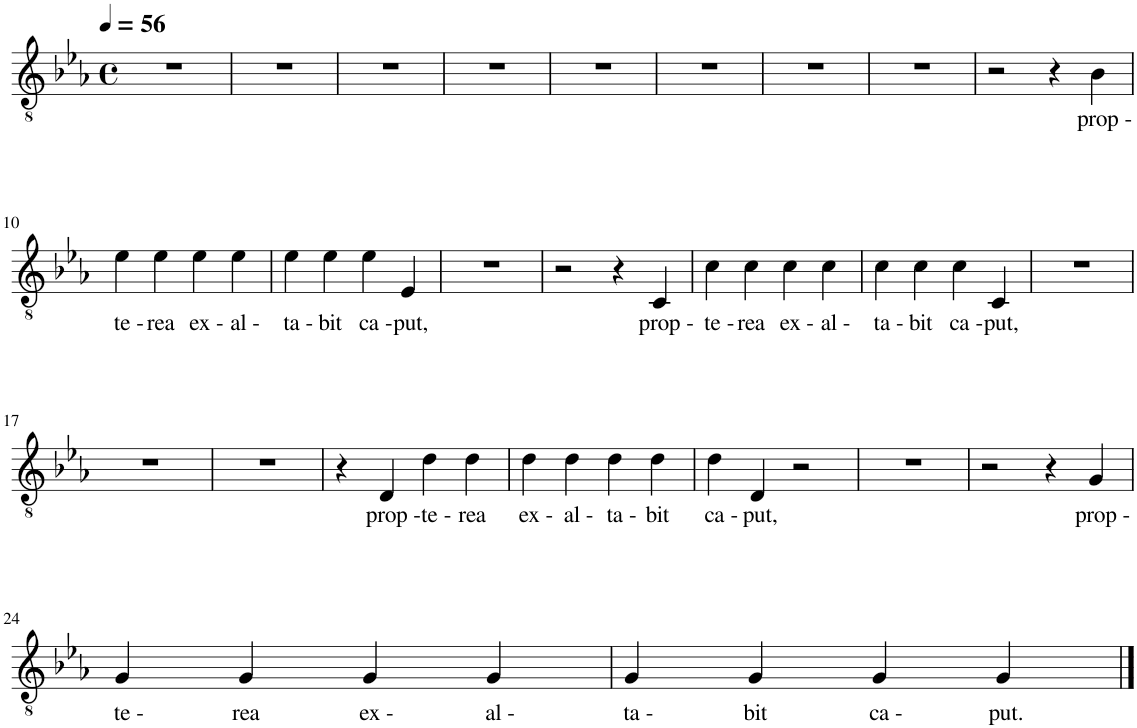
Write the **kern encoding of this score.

**kern	**text
*part1	*part1
*staff1	*staff1
*I"Ténor, Tenor	*
*I'T.	*
*clefGv2	*
*k[b-e-a-]	*
*M4/4	*
*met(c)	*
*MM56	*
=1	=1
1r	.
=2	=2
1r	.
=3	=3
1r	.
=4	=4
1r	.
=5	=5
1r	.
=6	=6
1r	.
=7	=7
1r	.
=8	=8
1r	.
=9	=9
2r	.
4r	.
!	!LO:LY:b
4B-\	prop -
!!LO:LB:g=z
=10	=10
!	!LO:LY:b
4e-\	te -
!	!LO:LY:b
4e-\	rea
!	!LO:LY:b
4e-\	ex -
!	!LO:LY:b
4e-\	al -
=11	=11
!	!LO:LY:b
4e-\	ta -
!	!LO:LY:b
4e-\	bit
!	!LO:LY:b
4e-\	ca -
!	!LO:LY:b
4E-/	put,
=12	=12
1r	.
=13	=13
2r	.
4r	.
!	!LO:LY:b
4C/	prop -
=14	=14
!	!LO:LY:b
4c\	te -
!	!LO:LY:b
4c\	rea
!	!LO:LY:b
4c\	ex -
!	!LO:LY:b
4c\	al -
=15	=15
!	!LO:LY:b
4c\	ta -
!	!LO:LY:b
4c\	bit
!	!LO:LY:b
4c\	ca -
!	!LO:LY:b
4C/	put,
=16	=16
1r	.
!!LO:LB:g=z
=17	=17
1r	.
=18	=18
1r	.
=19	=19
4r	.
!	!LO:LY:b
4D/	prop -
!	!LO:LY:b
4d\	te -
!	!LO:LY:b
4d\	rea
=20	=20
!	!LO:LY:b
4d\	ex -
!	!LO:LY:b
4d\	al -
!	!LO:LY:b
4d\	ta -
!	!LO:LY:b
4d\	bit
=21	=21
!	!LO:LY:b
4d\	ca -
!	!LO:LY:b
4D/	put,
2r	.
=22	=22
1r	.
=23	=23
2r	.
4r	.
!	!LO:LY:b
4G/	prop -
!!LO:LB:g=z
=24	=24
!	!LO:LY:b
4G/	te -
!	!LO:LY:b
4G/	rea
!	!LO:LY:b
4G/	ex -
!	!LO:LY:b
4G/	al -
=25	=25
!	!LO:LY:b
4G/	ta -
!	!LO:LY:b
4G/	bit
!	!LO:LY:b
4G/	ca -
!	!LO:LY:b
4G/	put.
==	==
*-	*-
